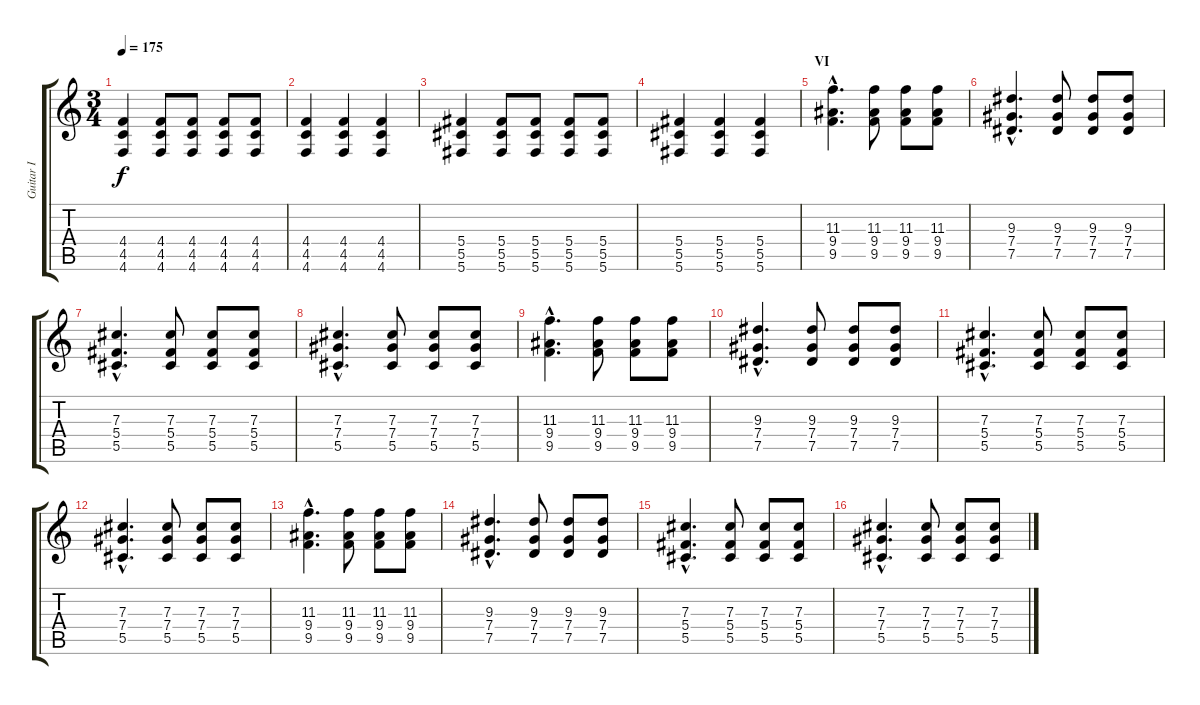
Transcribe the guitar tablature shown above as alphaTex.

\track ("Guitar I" "Guitar I") {instrument distortionguitar}
\staff {score tabs}
\tuning (Eb4 Bb3 Gb3 Db3 Ab2 Db2) {hide}
\ts (3 4)
\tempo 175
\clef g2
\ks c
(4.4 4.5 4.6).4{dy f} (4.4 4.5 4.6).8 (4.4 4.5 4.6).8 (4.4 4.5 4.6).8 (4.4 4.5 4.6).8 |
(4.4 4.5 4.6).4 (4.4 4.5 4.6).4 (4.4 4.5 4.6).4 |
(5.4 5.5 5.6).4 (5.4 5.5 5.6).8 (5.4 5.5 5.6).8 (5.4 5.5 5.6).8 (5.4 5.5 5.6).8 |
(5.4 5.5 5.6).4 (5.4 5.5 5.6).4 (5.4 5.5 5.6).4 |
\section ("" "VI")
(11.3{hac} 9.4{hac} 9.5{hac}).4{d} (11.3 9.4 9.5).8 (11.3 9.4 9.5).8 (11.3 9.4 9.5).8 |
(9.3{hac} 7.4{hac} 7.5{hac}).4{d} (9.3 7.4 7.5).8 (9.3 7.4 7.5).8 (9.3 7.4 7.5).8 |
(7.3{hac} 5.4{hac} 5.5{hac}).4{d} (7.3 5.4 5.5).8 (7.3 5.4 5.5).8 (7.3 5.4 5.5).8 |
(7.3{hac} 7.4{hac} 5.5{hac}).4{d} (7.3 7.4 5.5).8 (7.3 7.4 5.5).8 (7.3 7.4 5.5).8 |
(11.3{hac} 9.4{hac} 9.5{hac}).4{d} (11.3 9.4 9.5).8 (11.3 9.4 9.5).8 (11.3 9.4 9.5).8 |
(9.3{hac} 7.4{hac} 7.5{hac}).4{d} (9.3 7.4 7.5).8 (9.3 7.4 7.5).8 (9.3 7.4 7.5).8 |
(7.3{hac} 5.4{hac} 5.5{hac}).4{d} (7.3 5.4 5.5).8 (7.3 5.4 5.5).8 (7.3 5.4 5.5).8 |
(7.3{hac} 7.4{hac} 5.5{hac}).4{d} (7.3 7.4 5.5).8 (7.3 7.4 5.5).8 (7.3 7.4 5.5).8 |
(11.3{hac} 9.4{hac} 9.5{hac}).4{d} (11.3 9.4 9.5).8 (11.3 9.4 9.5).8 (11.3 9.4 9.5).8 |
(9.3{hac} 7.4{hac} 7.5{hac}).4{d} (9.3 7.4 7.5).8 (9.3 7.4 7.5).8 (9.3 7.4 7.5).8 |
(7.3{hac} 5.4{hac} 5.5{hac}).4{d} (7.3 5.4 5.5).8 (7.3 5.4 5.5).8 (7.3 5.4 5.5).8 |
(7.3{hac} 7.4{hac} 5.5{hac}).4{d} (7.3 7.4 5.5).8 (7.3 7.4 5.5).8 (7.3 7.4 5.5).8
